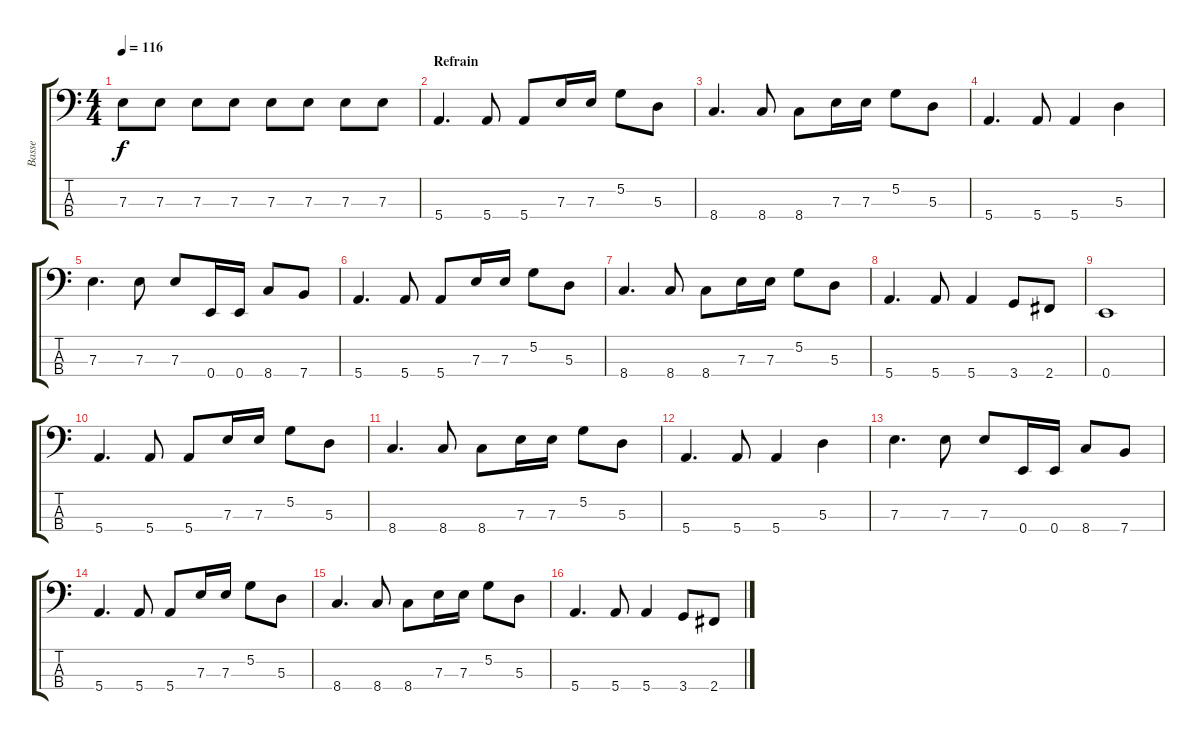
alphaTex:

\track ("Basse" "Basse") {instrument electricbassfinger}
\staff {score tabs}
\tuning (G2 D2 A1 E1) {hide}
\ts (4 4)
\tempo 116
\clef f4
\ks c
7.3.8{dy f} 7.3.8 7.3.8 7.3.8 7.3.8 7.3.8 7.3.8 7.3.8 |
\section ("" "Refrain")
5.4.4{d} 5.4.8 5.4.8 7.3.16 7.3.16 5.2.8 5.3.8 |
8.4.4{d} 8.4.8 8.4.8 7.3.16 7.3.16 5.2.8 5.3.8 |
5.4.4{d} 5.4.8 5.4.4 5.3.4 |
7.3.4{d} 7.3.8 7.3.8 0.4.16 0.4.16 8.4.8 7.4.8 |
5.4.4{d} 5.4.8 5.4.8 7.3.16 7.3.16 5.2.8 5.3.8 |
8.4.4{d} 8.4.8 8.4.8 7.3.16 7.3.16 5.2.8 5.3.8 |
5.4.4{d} 5.4.8 5.4.4 3.4.8 2.4.8 |
0.4.1 |
5.4.4{d} 5.4.8 5.4.8 7.3.16 7.3.16 5.2.8 5.3.8 |
8.4.4{d} 8.4.8 8.4.8 7.3.16 7.3.16 5.2.8 5.3.8 |
5.4.4{d} 5.4.8 5.4.4 5.3.4 |
7.3.4{d} 7.3.8 7.3.8 0.4.16 0.4.16 8.4.8 7.4.8 |
5.4.4{d} 5.4.8 5.4.8 7.3.16 7.3.16 5.2.8 5.3.8 |
8.4.4{d} 8.4.8 8.4.8 7.3.16 7.3.16 5.2.8 5.3.8 |
5.4.4{d} 5.4.8 5.4.4 3.4.8 2.4{ss}.8
